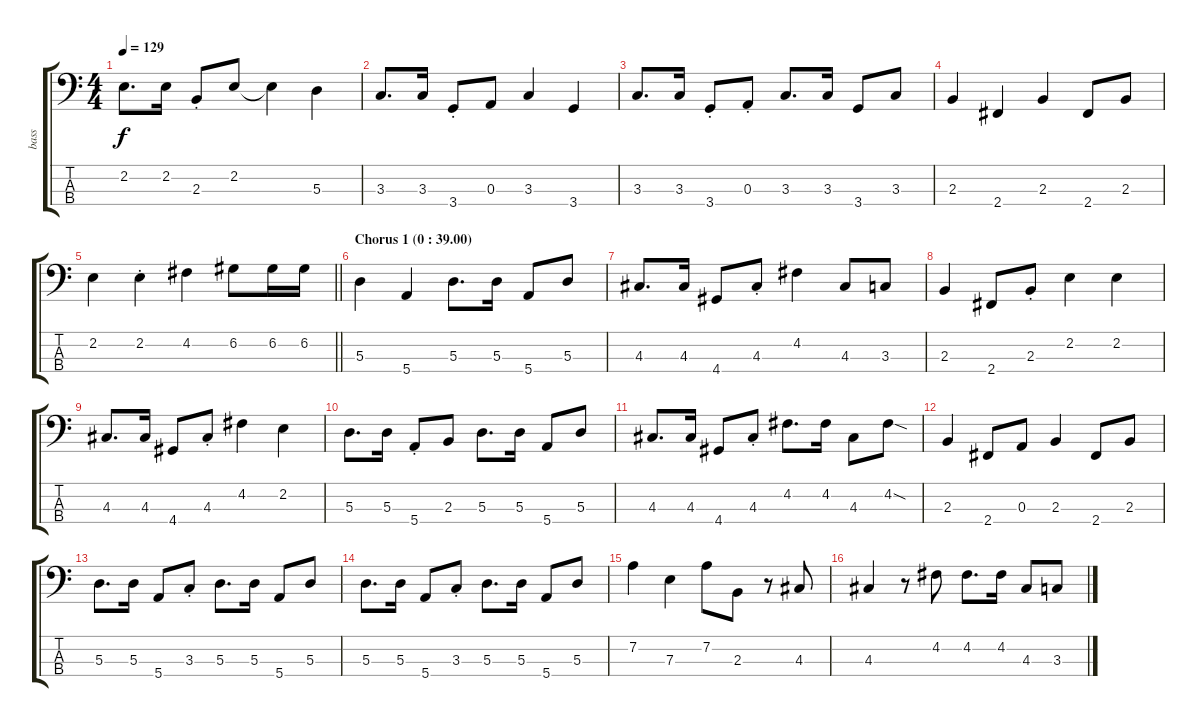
\track ("bass" "bass") {instrument electricbassfinger}
\staff {score tabs}
\tuning (G2 D2 A1 E1) {hide}
\ts (4 4)
\tempo 129
\clef f4
\ks c
2.2.8{d dy f} 2.2.16 2.3{st}.8 2.2.8 2.2{t}.4 5.3.4 |
3.3.8{d} 3.3.16 3.4{st}.8 0.3.8 3.3.4 3.4.4 |
3.3.8{d} 3.3.16 3.4{st}.8 0.3{st}.8 3.3.8{d} 3.3.16 3.4.8 3.3.8 |
2.3.4 2.4.4 2.3.4 2.4.8 2.3.8 |
\barLineRight lightlight
2.2.4 2.2{st}.4 4.2.4 6.2.8 6.2.16 6.2.16 |
\section ("" "Chorus 1 (0 : 39.00)")
5.3.4 5.4.4 5.3.8{d} 5.3.16 5.4.8 5.3.8 |
4.3.8{d} 4.3.16 4.4.8 4.3{st}.8 4.2.4 4.3.8 3.3.8 |
2.3.4 2.4.8 2.3{st}.8 2.2.4 2.2.4 |
4.3.8{d} 4.3.16 4.4.8 4.3{st}.8 4.2.4 2.2.4 |
5.3.8{d} 5.3.16 5.4{st}.8 2.3.8 5.3.8{d} 5.3.16 5.4.8 5.3.8 |
4.3.8{d} 4.3.16 4.4.8 4.3{st}.8 4.2.8{d} 4.2.16 4.3.8 4.2{sod}.8 |
2.3.4 2.4.8 0.3.8 2.3.4 2.4.8 2.3.8 |
5.3.8{d} 5.3.16 5.4.8 3.3{st}.8 5.3.8{d} 5.3.16 5.4.8 5.3.8 |
5.3.8{d} 5.3.16 5.4.8 3.3{st}.8 5.3.8{d} 5.3.16 5.4.8 5.3.8 |
7.2.4 7.3.4 7.2.8 2.3.8 r.8 4.3.8 |
4.3.4 r.8 4.2.8 4.2.8{d} 4.2.16 4.3.8 3.3.8
